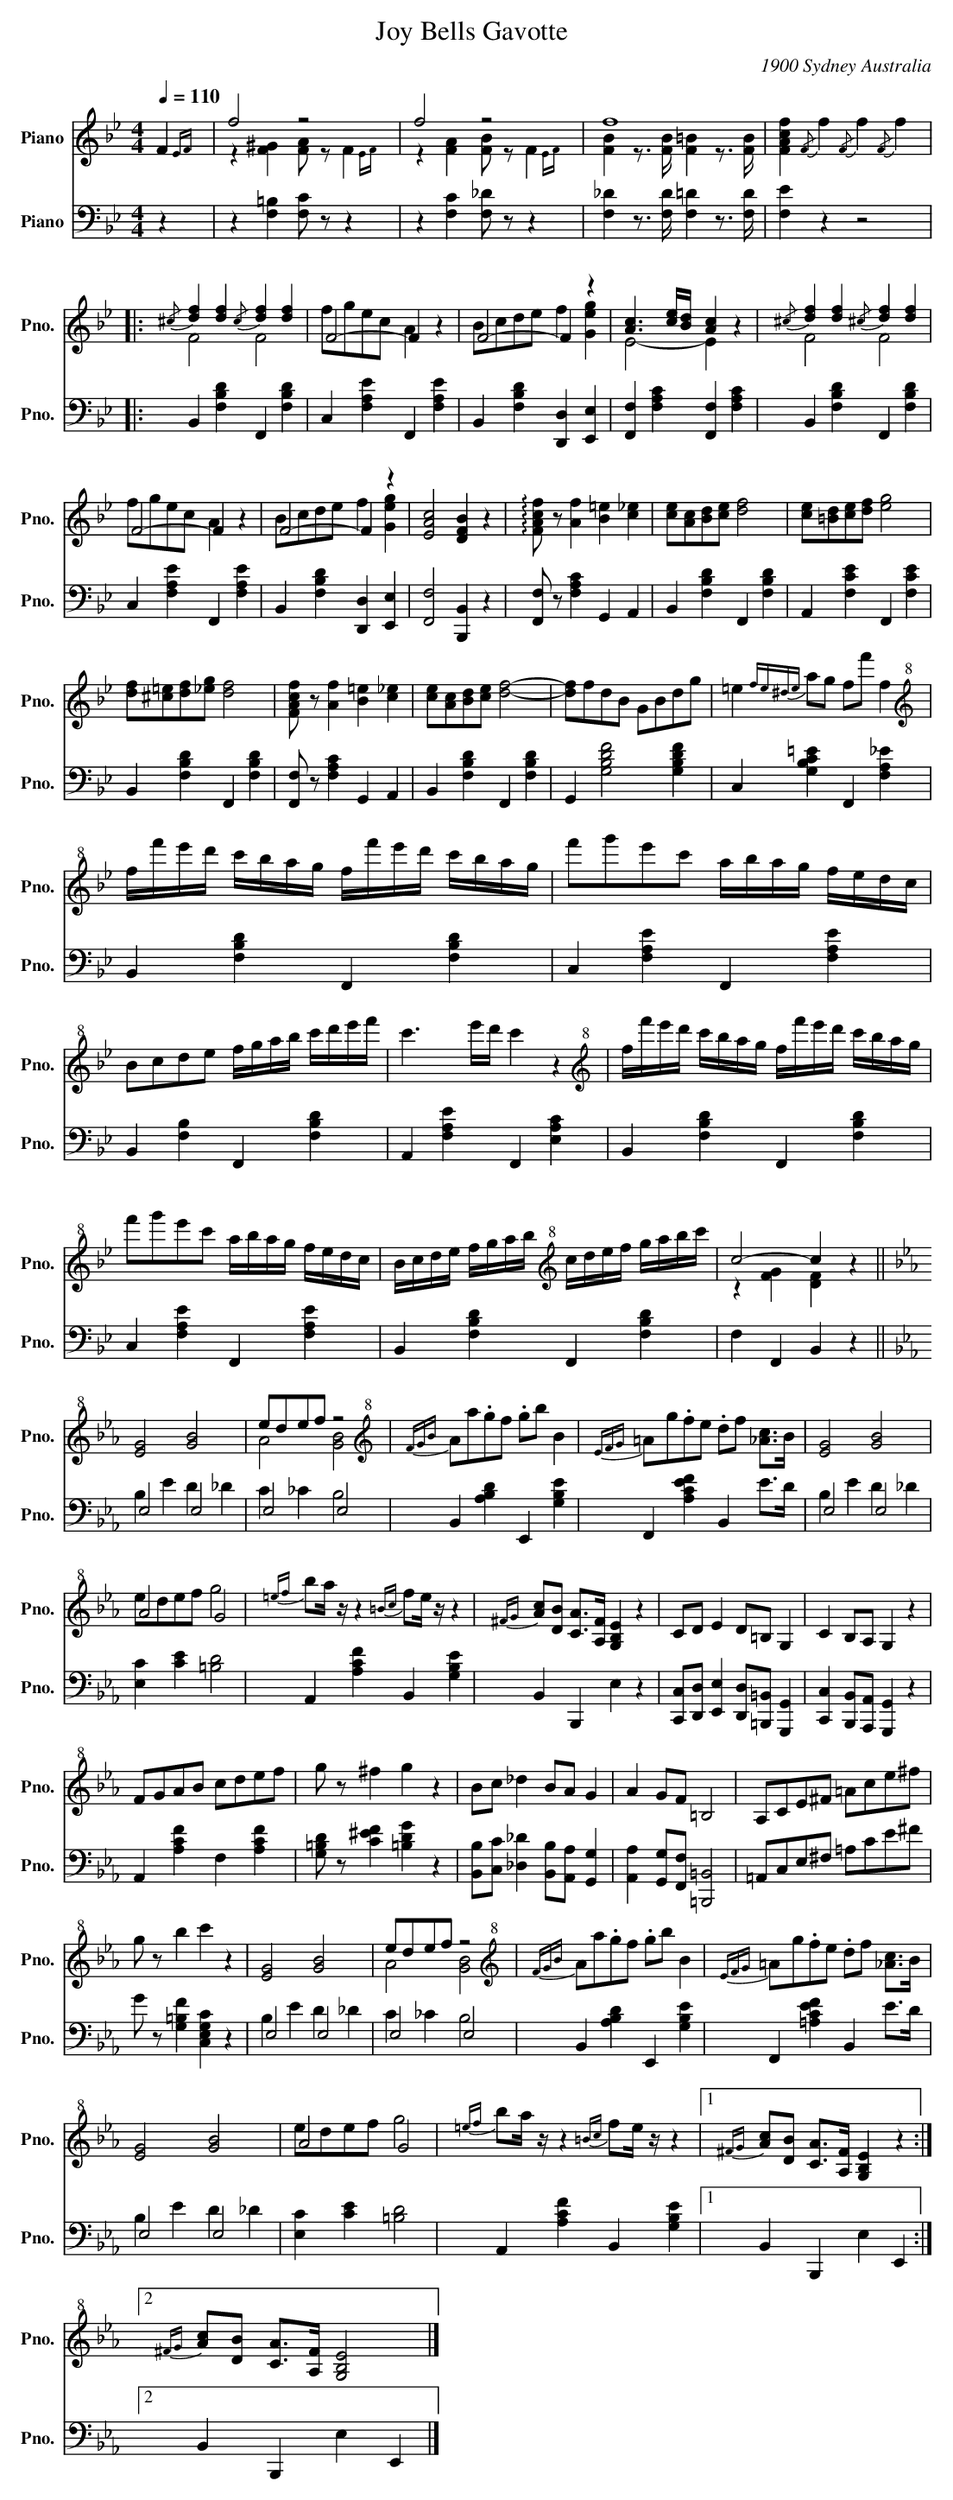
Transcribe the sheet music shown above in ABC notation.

X:1
T:Joy Bells Gavotte
O:1900 Sydney Australia
%%score ( 1 2 ) ( 3 4 )
L:1/4
Q:1/4=110
M:4/4
K:Bb
V:1 treble nm="Piano" snm="Pno."
V:2 treble
V:3 bass nm="Piano" snm="Pno."
V:4 bass
V:1
F{EF} | f2 z2 | f2 z2 | f4 |  [FAcf]{/F} f{/F} f{/F} f |:
{/^c} [df] [df]{/c} [df] [df] | F2- F z | F2- F z |  [Ac]3/2 [ce]/4[Bd]/4 [Ac] z |{/^c} [df] [df]{/^c} [df] [df] |
F2- F z | F2- F z |  [EAc]2 [DFB] z | !arpeggio![FAcf]/ z/ [Af] [B=e] [c_e] | [ce]/[Ac]/[Bd]/[ce]/ [df]2 | [ce]/[=Bd]/[ce]/[df]/ [eg]2 |
[df]/[^c=e]/[df]/[_eg]/ [df]2 | [FAcf]/ z/ [Af] [B=e] [c_e] | [ce]/[Ac]/[Bd]/[ce]/ [df]2- | [df]/f/d/B/ G/B/d/g/ |  =e{fe^de} a/g/ f/f'/ f |
[K:treble+8] f/4f'/4e'/4d'/4 c'/4b/4a/4g/4 f/4f'/4e'/4d'/4 c'/4b/4a/4g/4 | f'/g'/e'/c'/ a/4b/4a/4g/4 f/4e/4d/4c/4 |
B/c/d/e/ f/4g/4a/4b/4 c'/4d'/4e'/4f'/4 |  c'3/2 e'/4d'/4 c' z |[K:treble+8] f/4f'/4e'/4d'/4 c'/4b/4a/4g/4 f/4f'/4e'/4d'/4 c'/4b/4a/4g/4 |
f'/g'/e'/c'/ a/4b/4a/4g/4 f/4e/4d/4c/4 | B/4c/4d/4e/4 f/4g/4a/4b/4[K:treble+8] c/4d/4e/4f/4 g/4a/4b/4c'/4 |  c2- c z ||
[K:Eb] [EG]2 [GB]2 | e/d/e/f/ z2 |[K:treble+8]{FGB} A/a/.g/f/ .g/b/ B | {EFG} =A/g/.f/e/ .d/f/ [_Ac]/>B/ | [EG]2 [GB]2 |
A2 G2 |{=ef} b/a/4 z/4 z{=Bc} f/e/4 z/4 z | {^FG} [Ac]/[DB]/ [CA]/>[A,F]/ [G,B,E] z | C/D/ E D/=B,/ G, | C B,/A,/ G, z |
F/G/A/B/ c/d/e/f/ |  g/ z/ ^f g z | B/c/ _d B/A/ G | A G/F/ =B,2 | A,/C/E/^F/ =A/c/e/^f/ |
g/ z/ b c' z | [EG]2 [GB]2 | e/d/e/f/ z2 |[K:treble+8]{FGB} A/a/.g/f/ .g/b/ B | {EFG} =A/g/.f/e/ .d/f/ [_Ac]/>B/ |
[EG]2 [GB]2 | A2 G2 |{=ef} b/a/4 z/4 z{=Bc} f/e/4 z/4 z |1 {^FG} [Ac]/[DB]/ [CA]/>[A,F]/ [G,B,E] z :|2
{^FG} [Ac]/[DB]/ [CA]/>[A,F]/ [G,B,E]2 |]
V:2
x | z [F^G] [FA]/ z/ F{EF} | z [FA] [FB]/ z/ F{EF} | [FB] z3/4 [FB]/4 [F=B] z3/4 [FB]/4 |  x4 |:
F2 F2 | f/g/e/c/ A z | B/c/d/e/ f [Geg] |  E2- E z | F2 F2 |
f/g/e/c/ A z | B/c/d/e/ f [Geg] |  x4 | x4 | x4 | x4 |
x4 | x4 | x4 | x4 |  x4 |
[K:treble+8] x4 | x4 |
x4 |  x4 |[K:treble+8] x4 |
x4 | x2[K:treble+8] x2 |  z [FG] [DF] z ||
[K:Eb] x4 | A2 [GB]2 |[K:treble+8] x4 |  x3 x | x4 |
e/d/e/f/ g2 | x4 |  x4 | x4 | x4 |
x4 |  x4 | x4 | x4 | x4 |
x4 | x4 | A2 [GB]2 |[K:treble+8] x4 |  x3 x |
x4 | e/d/e/f/ g2 | x4 |1  x4 :|2
x4 |]
V:3
z | z [F,=B,] [F,C]/ z/ z | z [F,C] [F,_D]/ z/ z | [F,_D] z3/4 [F,D]/4 [F,=D] z3/4 [F,D]/4 |  [F,E] z z2 |:
B,, [F,B,D] F,, [F,B,D] | C, [F,A,E] F,, [F,A,E] | B,, [F,B,D] [D,,D,] [E,,E,] |  [F,,F,] [F,A,C] [F,,F,] [F,A,C] | B,, [F,B,D] F,, [F,B,D] |
C, [F,A,E] F,, [F,A,E] | B,, [F,B,D] [D,,D,] [E,,E,] |  [F,,F,]2 [B,,,B,,] z | [F,,F,]/ z/ [F,A,C] G,, A,, | B,, [F,B,D] F,, [F,B,D] | A,, [F,CE] F,, [F,CE] |
B,, [F,B,D] F,, [F,B,D] | [F,,F,]/ z/ [F,A,C] G,, A,, | B,, [F,B,D] F,, [F,B,D] | G,, [G,B,DF]2 [G,B,DF] |  C, [G,B,C=E] F,, [F,A,_E] |
B,, [F,B,D] F,, [F,B,D] | C, [F,A,E] F,, [F,A,E] |
B,, [F,B,] F,, [F,B,D] |  A,, [F,A,E] F,, [E,A,C] | B,, [F,B,D] F,, [F,B,D] |
C, [F,A,E] F,, [F,A,E] | B,, [F,B,D] F,, [F,B,D] |  F, F,, B,, z ||
[K:Eb] E,2 E,2 | E,2 E,2 | B,, [A,B,D] E,, [G,B,E] |  F,, [A,CEF] B,, E/>D/ | E,2 E,2 |
[E,C] [CE] [=B,D]2 | A,, [A,CF] B,, [G,B,E] |  B,, B,,, E, z | [C,,C,]/[D,,D,]/ [E,,E,] [D,,D,]/[=B,,,=B,,]/ [G,,,G,,] | [C,,C,] [B,,,B,,]/[A,,,A,,]/ [G,,,G,,] z |
A,, [A,CF] F, [A,CF] |  [G,=B,D]/ z/ [C^EF] [=B,DG] z | [B,,B,]/[C,C]/ [_D,_D] [B,,B,]/[A,,A,]/ [G,,G,] | [A,,A,] [G,,G,]/[F,,F,]/ [=B,,,=B,,]2 | =A,,/C,/E,/^F,/ =A,/C/E/^F/ |
G/ z/ [G,=B,F] [C,E,G,C] z | E,2 E,2 | E,2 E,2 | B,, [A,B,D] E,, [G,B,E] |  F,, [=A,CEF] B,, E/>D/ |
E,2 E,2 | [E,C] [CE] [=B,D]2 | A,, [A,CF] B,, [G,B,E] |1  B,, B,,, E, E,, :|2
B,, B,,, E, E,, |]
V:4
x | x4 | x4 | x4 |  x4 |:
x4 | x4 | x4 |  x4 | x4 |
x4 | x4 |  x4 | x4 | x4 | x4 |
x4 | x4 | x4 | x4 |  x4 |
x4 | x4 |
x4 |  x4 | x4 |
x4 | x4 |  x4 ||
[K:Eb] B, E D _D | C _C B,2 | x4 |  x4 | B, E D _D |
x4 | x4 |  x4 | x4 | x4 |
x4 |  x4 | x4 | x4 | x4 |
x4 | B, E D _D | C _C B,2 | x4 |  x4 |
B, E D _D | x4 | x4 |1  x4 :|2
x4 |]
